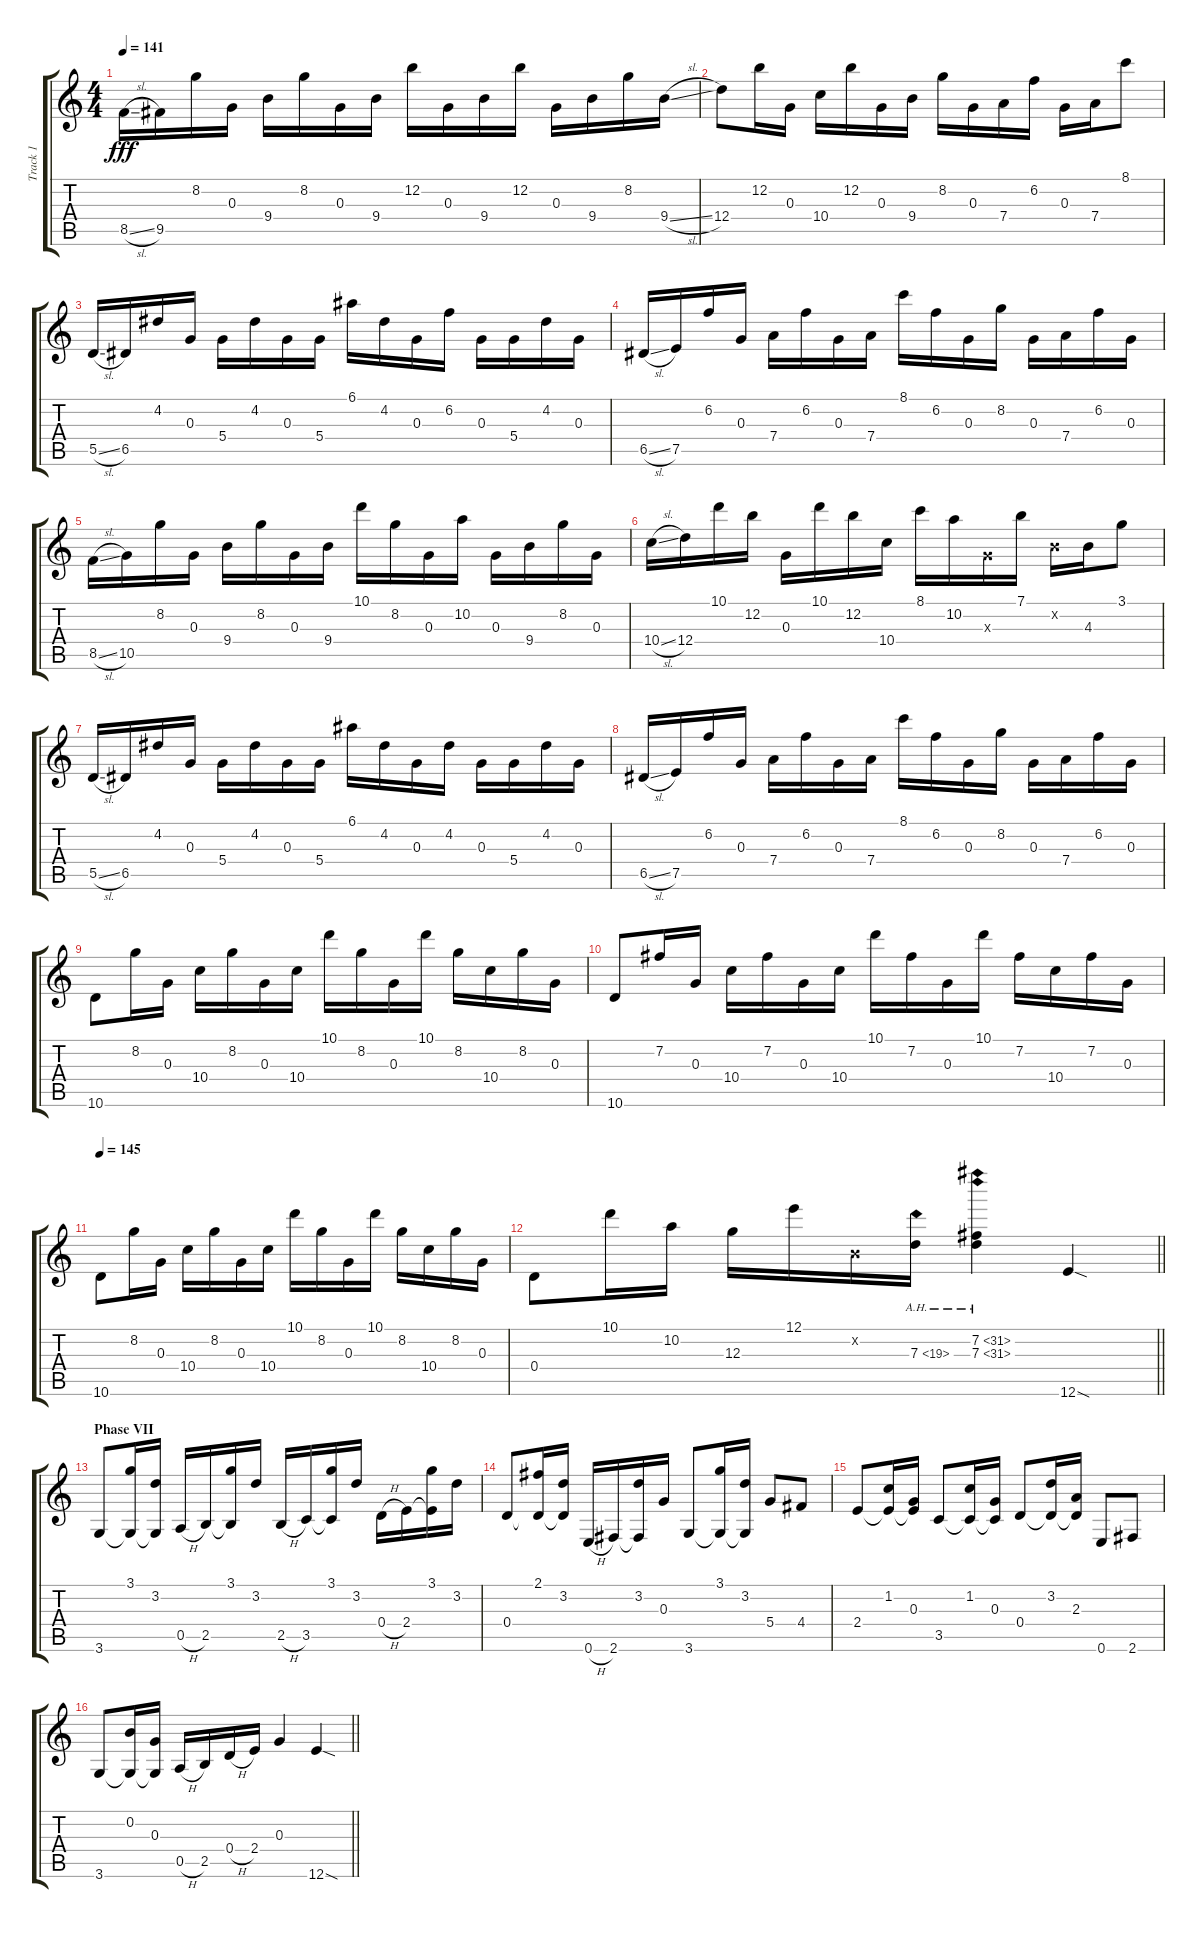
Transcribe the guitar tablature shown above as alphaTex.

\track ("Track 1" "Track 1") {instrument acousticguitarnylon}
\staff {score tabs}
\tuning (E4 B3 G3 D3 A2 E2) {hide}
\ts (4 4)
\tempo 141
\clef g2
\ks c
8.5{sl}.16{dy fff} 9.5.16 8.2.16 0.3.16 9.4.16 8.2.16 0.3.16 9.4.16 12.2.16 0.3.16 9.4.16 12.2.16 0.3.16 9.4.16 8.2.16 9.4{sl}.16 |
12.4.8 12.2.16 0.3.16 10.4.16 12.2.16 0.3.16 9.4.16 8.2.16 0.3.16 7.4.16 6.2.16 0.3.16 7.4.16 8.1.8 |
5.5{sl}.16 6.5.16 4.2.16 0.3.16 5.4.16 4.2.16 0.3.16 5.4.16 6.1.16 4.2.16 0.3.16 6.2.16 0.3.16 5.4.16 4.2.16 0.3.16 |
6.5{sl}.16 7.5.16 6.2.16 0.3.16 7.4.16 6.2.16 0.3.16 7.4.16 8.1.16 6.2.16 0.3.16 8.2.16 0.3.16 7.4.16 6.2.16 0.3.16 |
8.5{sl}.16 10.5.16 8.2.16 0.3.16 9.4.16 8.2.16 0.3.16 9.4.16 10.1.16 8.2.16 0.3.16 10.2.16 0.3.16 9.4.16 8.2.16 0.3.16 |
10.4{sl}.16 12.4.16 10.1.16 12.2.16 0.3.16 10.1.16 12.2.16 10.4.16 8.1.16 10.2.16 0.3{x}.16 7.1.16 0.2{x}.16 4.3.16 3.1.8 |
5.5{sl}.16 6.5.16 4.2.16 0.3.16 5.4.16 4.2.16 0.3.16 5.4.16 6.1.16 4.2.16 0.3.16 4.2.16 0.3.16 5.4.16 4.2.16 0.3.16 |
6.5{sl}.16 7.5.16 6.2.16 0.3.16 7.4.16 6.2.16 0.3.16 7.4.16 8.1.16 6.2.16 0.3.16 8.2.16 0.3.16 7.4.16 6.2.16 0.3.16 |
10.6.8 8.2.16 0.3.16 10.4.16 8.2.16 0.3.16 10.4.16 10.1.16 8.2.16 0.3.16 10.1.16 8.2.16 10.4.16 8.2.16 0.3.16 |
10.6.8 7.2.16 0.3.16 10.4.16 7.2.16 0.3.16 10.4.16 10.1.16 7.2.16 0.3.16 10.1.16 7.2.16 10.4.16 7.2.16 0.3.16 |
\tempo 145
10.6.8 8.2.16 0.3.16 10.4.16 8.2.16 0.3.16 10.4.16 10.1.16 8.2.16 0.3.16 10.1.16 8.2.16 10.4.16 8.2.16 0.3.16 |
\barLineRight lightlight
0.4.8 10.1.16 10.2.16 12.3.16 12.1.16 0.2{x}.16 7.3{ah 12}.16 (7.2{ah 24} 7.3{ah 24}).4 12.6{sod}.4 |
\section ("" "Phase VII")
3.6.8 (3.1 3.6{t}).16 (3.2 3.6{t}).16 0.5{h}.16 2.5.16 (3.1 2.5{t}).16 3.2.16 2.5{h}.16 3.5.16 (3.1 3.5{t}).16 3.2.16 0.4{h}.16 2.4.16 (3.1 2.4{t}).16 3.2.16 |
0.4.8 (2.1 0.4{t}).16 (3.2 0.4{t}).16 0.6{h}.16 2.6.16 (3.2 2.6{t}).16 0.3.16 3.6.8 (3.1 3.6{t}).16 (3.2 3.6{t}).16 5.4.8 4.4.8 |
2.4.8 (1.2 2.4{t}).16 (0.3 2.4{t}).16 3.5.8 (1.2 3.5{t}).16 (0.3 3.5{t}).16 0.4.8 (3.2 0.4{t}).16 (2.3 0.4{t}).16 0.6.8 2.6.8 |
\barLineRight lightlight
3.6.8 (0.2 3.6{t}).16 (0.3 3.6{t}).16 0.5{h}.16 2.5.16 0.4{h}.16 2.4.16 0.3.4 12.6{sod}.4
